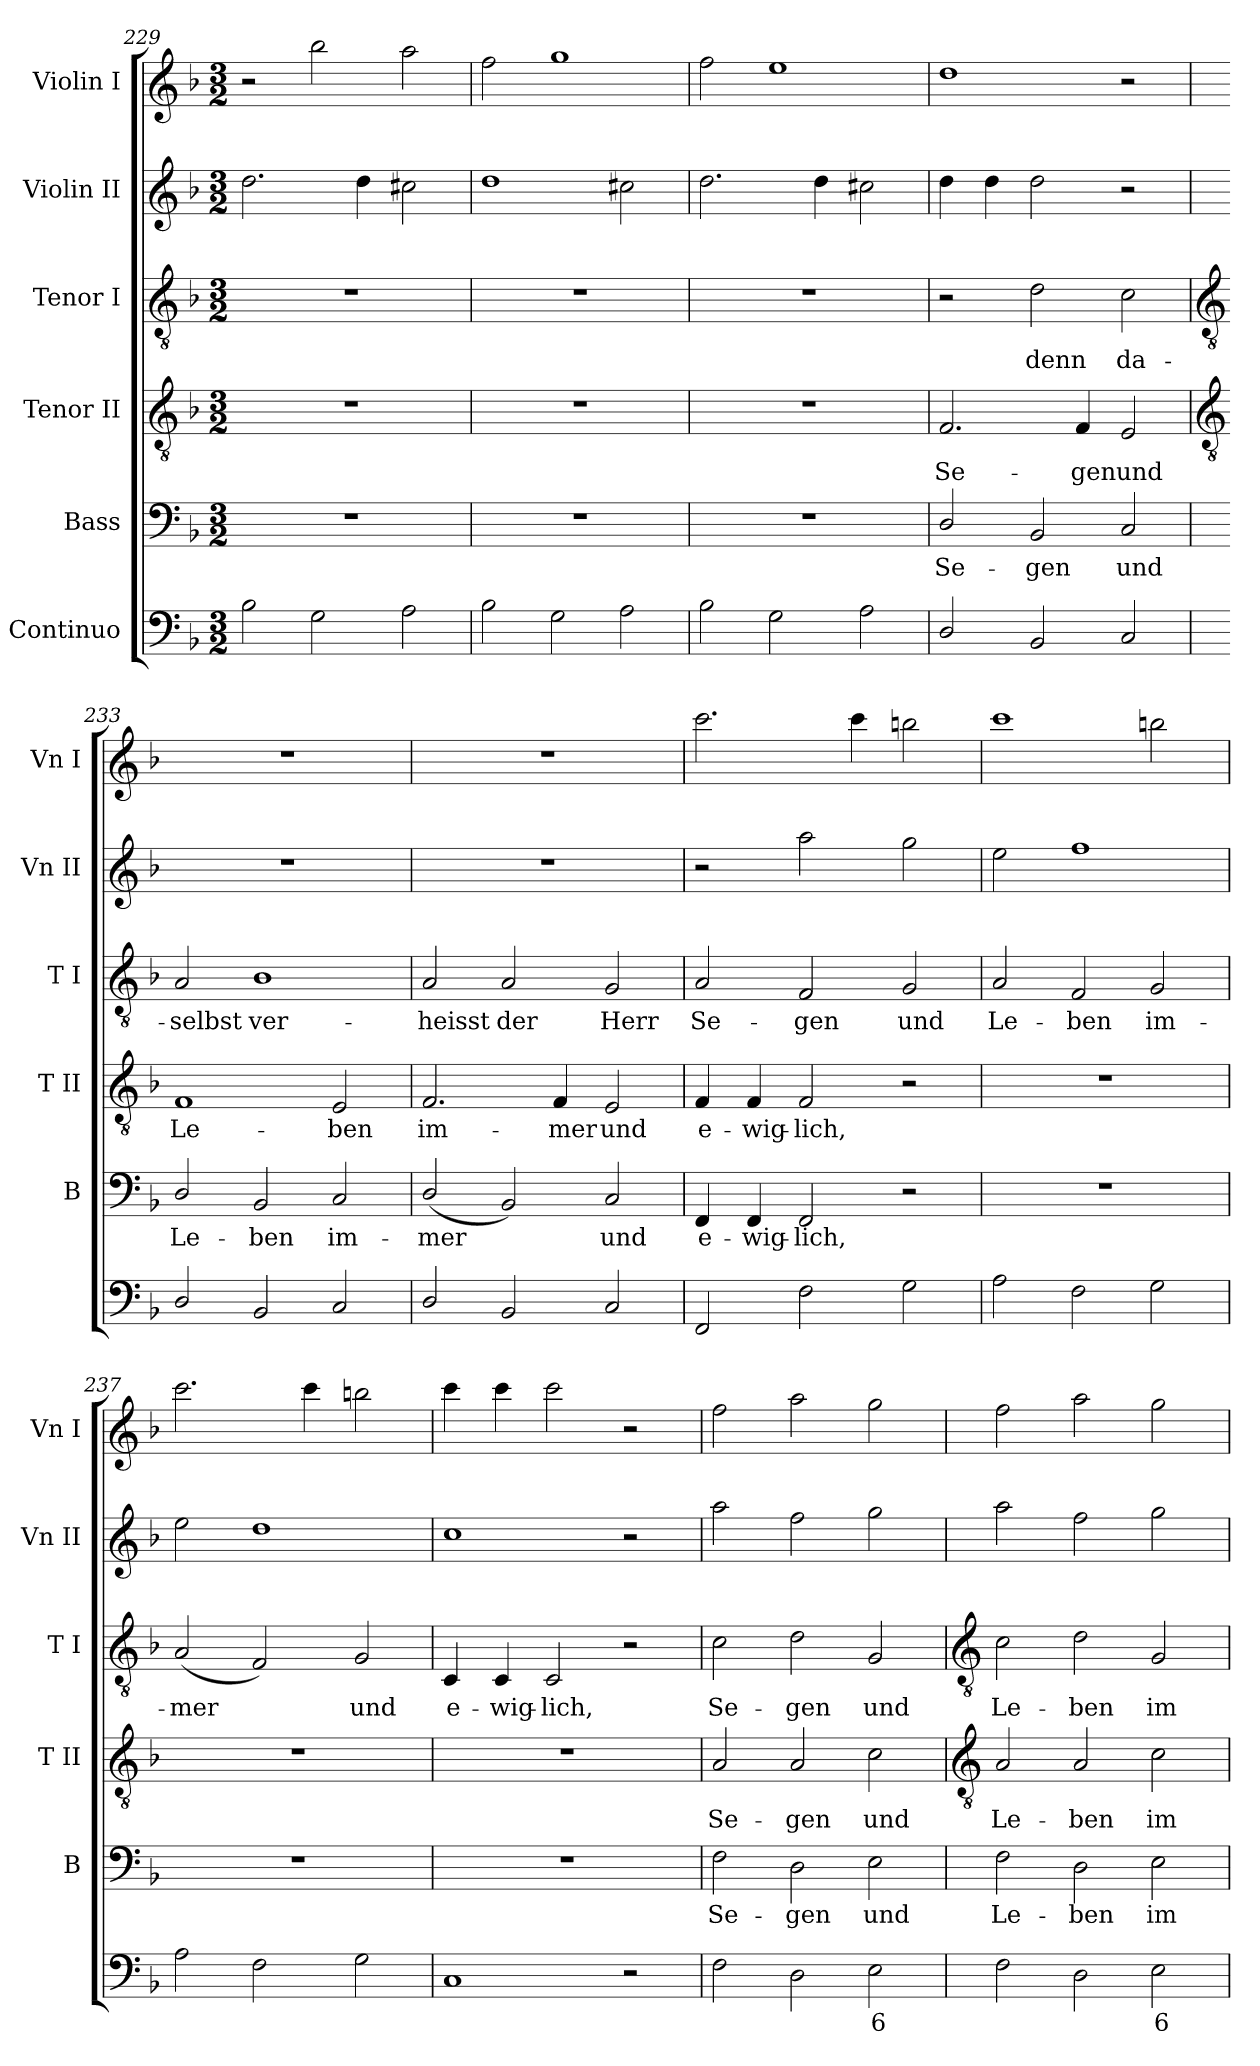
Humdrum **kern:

**kern	**text	**kern	**text	**kern	**text	**kern	**text	**kern	**kern
*part6	*part6	*part5	*part5	*part4	*part4	*part3	*part3	*part2	*part1
*staff6	*staff6	*staff5	*staff5	*staff4	*staff4	*staff3	*staff3	*staff2	*staff1
*I"Continuo	*	*I"Bass	*	*I"Tenor II	*	*I"Tenor I	*	*I"Violin II	*I"Violin I
*	*	*I'B	*	*I'T II	*	*I'T I	*	*I'Vn II	*I'Vn I
*clefF4	*	*clefF4	*	*clefGv2	*	*clefGv2	*	*clefG2	*clefG2
*k[b-]	*	*k[b-]	*	*k[b-]	*	*k[b-]	*	*k[b-]	*k[b-]
*F:	*	*F:	*	*F:	*	*F:	*	*F:	*F:
*M3/2	*	*M3/2	*	*M3/2	*	*M3/2	*	*M3/2	*M3/2
=229	=229	=229	=229	=229	=229	=229	=229	=229	=229
!	!	!LO:N:vis=1	!	!LO:N:vis=1	!	!LO:N:vis=1	!	!	!
2B-	.	1.r	.	1.r	.	1.r	.	2.dd	2r
2G	.	.	.	.	.	.	.	.	2bb-
.	.	.	.	.	.	.	.	4dd	.
2A	.	.	.	.	.	.	.	2cc#X	2aa
=230	=230	=230	=230	=230	=230	=230	=230	=230	=230
!	!	!LO:N:vis=1	!	!LO:N:vis=1	!	!LO:N:vis=1	!	!	!
2B-	.	1.r	.	1.r	.	1.r	.	1dd	2ff
2G	.	.	.	.	.	.	.	.	1gg
2A	.	.	.	.	.	.	.	2cc#X	.
=231	=231	=231	=231	=231	=231	=231	=231	=231	=231
!	!	!LO:N:vis=1	!	!LO:N:vis=1	!	!LO:N:vis=1	!	!	!
2B-	.	1.r	.	1.r	.	1.r	.	2.dd	2ff
2G	.	.	.	.	.	.	.	.	1ee
.	.	.	.	.	.	.	.	4dd	.
2A	.	.	.	.	.	.	.	2cc#X	.
=232	=232	=232	=232	=232	=232	=232	=232	=232	=232
!	!	!	!LO:LY:b	!	!LO:LY:b	!	!	!	!
2D/	.	2D/	Se-	2.F	Se-	2r	.	4dd	1dd
.	.	.	.	.	.	.	.	4dd	.
!	!	!	!LO:LY:b	!	!	!	!LO:LY:b	!	!
2BB-	.	2BB-	-gen	.	.	2d	denn	2dd	.
!	!	!	!	!	!LO:LY:b	!	!	!	!
.	.	.	.	4F	-gen	.	.	.	.
!	!	!	!LO:LY:b	!	!LO:LY:b	!	!LO:LY:b	!	!
2C	.	2C	und	2E	und	2c	da-	2r	2r
!!LO:LB:g=z
=233	=233	=233	=233	=233	=233	=233	=233	=233	=233
*	*	*	*	*clefGv2	*	*clefGv2	*	*	*
!	!	!	!LO:LY:b	!	!LO:LY:b	!	!LO:LY:b	!LO:N:vis=1	!LO:N:vis=1
2D/	.	2D/	Le-	1F	Le-	2A	-selbst	1.r	1.r
!	!	!	!LO:LY:b	!	!	!	!LO:LY:b	!	!
2BB-	.	2BB-	-ben	.	.	1B-	ver-	.	.
!	!	!	!LO:LY:b	!	!LO:LY:b	!	!	!	!
2C	.	2C	im-	2E	-ben	.	.	.	.
=234	=234	=234	=234	=234	=234	=234	=234	=234	=234
!	!	!	!LO:LY:b	!	!LO:LY:b	!	!LO:LY:b	!LO:N:vis=1	!LO:N:vis=1
2D/	.	(<2D/	-mer	2.F	im-	2A	-heisst	1.r	1.r
!	!	!	!	!	!	!	!LO:LY:b	!	!
2BB-	.	2BB-)	.	.	.	2A	der	.	.
!	!	!	!	!	!LO:LY:b	!	!	!	!
.	.	.	.	4F	-mer	.	.	.	.
!	!	!	!LO:LY:b	!	!LO:LY:b	!	!LO:LY:b	!	!
2C	.	2C	und	2E	und	2G	Herr	.	.
=235	=235	=235	=235	=235	=235	=235	=235	=235	=235
!	!	!	!LO:LY:b	!	!LO:LY:b	!	!LO:LY:b	!	!
2FF	.	4FF	e-	4F	e-	2A	Se-	2r	2.ccc
!	!	!	!LO:LY:b	!	!LO:LY:b	!	!	!	!
.	.	4FF	-wig-	4F	-wig-	.	.	.	.
!	!	!	!LO:LY:b	!	!LO:LY:b	!	!LO:LY:b	!	!
2F	.	2FF	-lich,	2F	-lich,	2F	-gen	2aa	.
.	.	.	.	.	.	.	.	.	4ccc
!	!	!	!	!	!	!	!LO:LY:b	!	!
2G	.	2r	.	2r	.	2G	und	2gg	2bbn
=236	=236	=236	=236	=236	=236	=236	=236	=236	=236
!	!	!LO:N:vis=1	!	!LO:N:vis=1	!	!	!LO:LY:b	!	!
2A	.	1.r	.	1.r	.	2A	Le-	2ee	1ccc
!	!	!	!	!	!	!	!LO:LY:b	!	!
2F	.	.	.	.	.	2F	-ben	1ff	.
!	!	!	!	!	!	!	!LO:LY:b	!	!
2G	.	.	.	.	.	2G	im-	.	2bbn
=237	=237	=237	=237	=237	=237	=237	=237	=237	=237
!	!	!LO:N:vis=1	!	!LO:N:vis=1	!	!	!LO:LY:b	!	!
2A	.	1.r	.	1.r	.	(<2A	-mer	2ee	2.ccc
2F	.	.	.	.	.	2F)	.	1dd	.
.	.	.	.	.	.	.	.	.	4ccc
!	!	!	!	!	!	!	!LO:LY:b	!	!
2G	.	.	.	.	.	2G	und	.	2bbn
=238	=238	=238	=238	=238	=238	=238	=238	=238	=238
!	!	!LO:N:vis=1	!	!LO:N:vis=1	!	!	!LO:LY:b	!	!
1C	.	1.r	.	1.r	.	4C	e-	1cc	4ccc
!	!	!	!	!	!	!	!LO:LY:b	!	!
.	.	.	.	.	.	4C	-wig-	.	4ccc
!	!	!	!	!	!	!	!LO:LY:b	!	!
.	.	.	.	.	.	2C	-lich,	.	2ccc
2r	.	.	.	.	.	2r	.	2r	2r
=239	=239	=239	=239	=239	=239	=239	=239	=239	=239
!	!	!	!LO:LY:b	!	!LO:LY:b	!	!LO:LY:b	!	!
2F	.	2F	Se-	2A	Se-	2c	Se-	2aa	2ff
!	!	!	!LO:LY:b	!	!LO:LY:b	!	!LO:LY:b	!	!
2D	.	2D	-gen	2A	-gen	2d	-gen	2ff	2aa
!	!LO:LY:b	!	!LO:LY:b	!	!LO:LY:b	!	!LO:LY:b	!	!
2E	6	2E	und	2c	und	2G	und	2gg	2gg
!!LO:LB:g=z
=240	=240	=240	=240	=240	=240	=240	=240	=240	=240
*	*	*	*	*clefGv2	*	*clefGv2	*	*	*
!	!	!	!LO:LY:b	!	!LO:LY:b	!	!LO:LY:b	!	!
2F	.	2F	Le-	2A	Le-	2c	Le-	2aa	2ff
!	!	!	!LO:LY:b	!	!LO:LY:b	!	!LO:LY:b	!	!
2D	.	2D	-ben	2A	-ben	2d	-ben	2ff	2aa
!	!LO:LY:b	!	!LO:LY:b	!	!LO:LY:b	!	!LO:LY:b	!	!
2E	6	2E	im-	2c	im-	2G	im-	2gg	2gg
=	=	=	=	=	=	=	=	=	=
*-	*-	*-	*-	*-	*-	*-	*-	*-	*-
